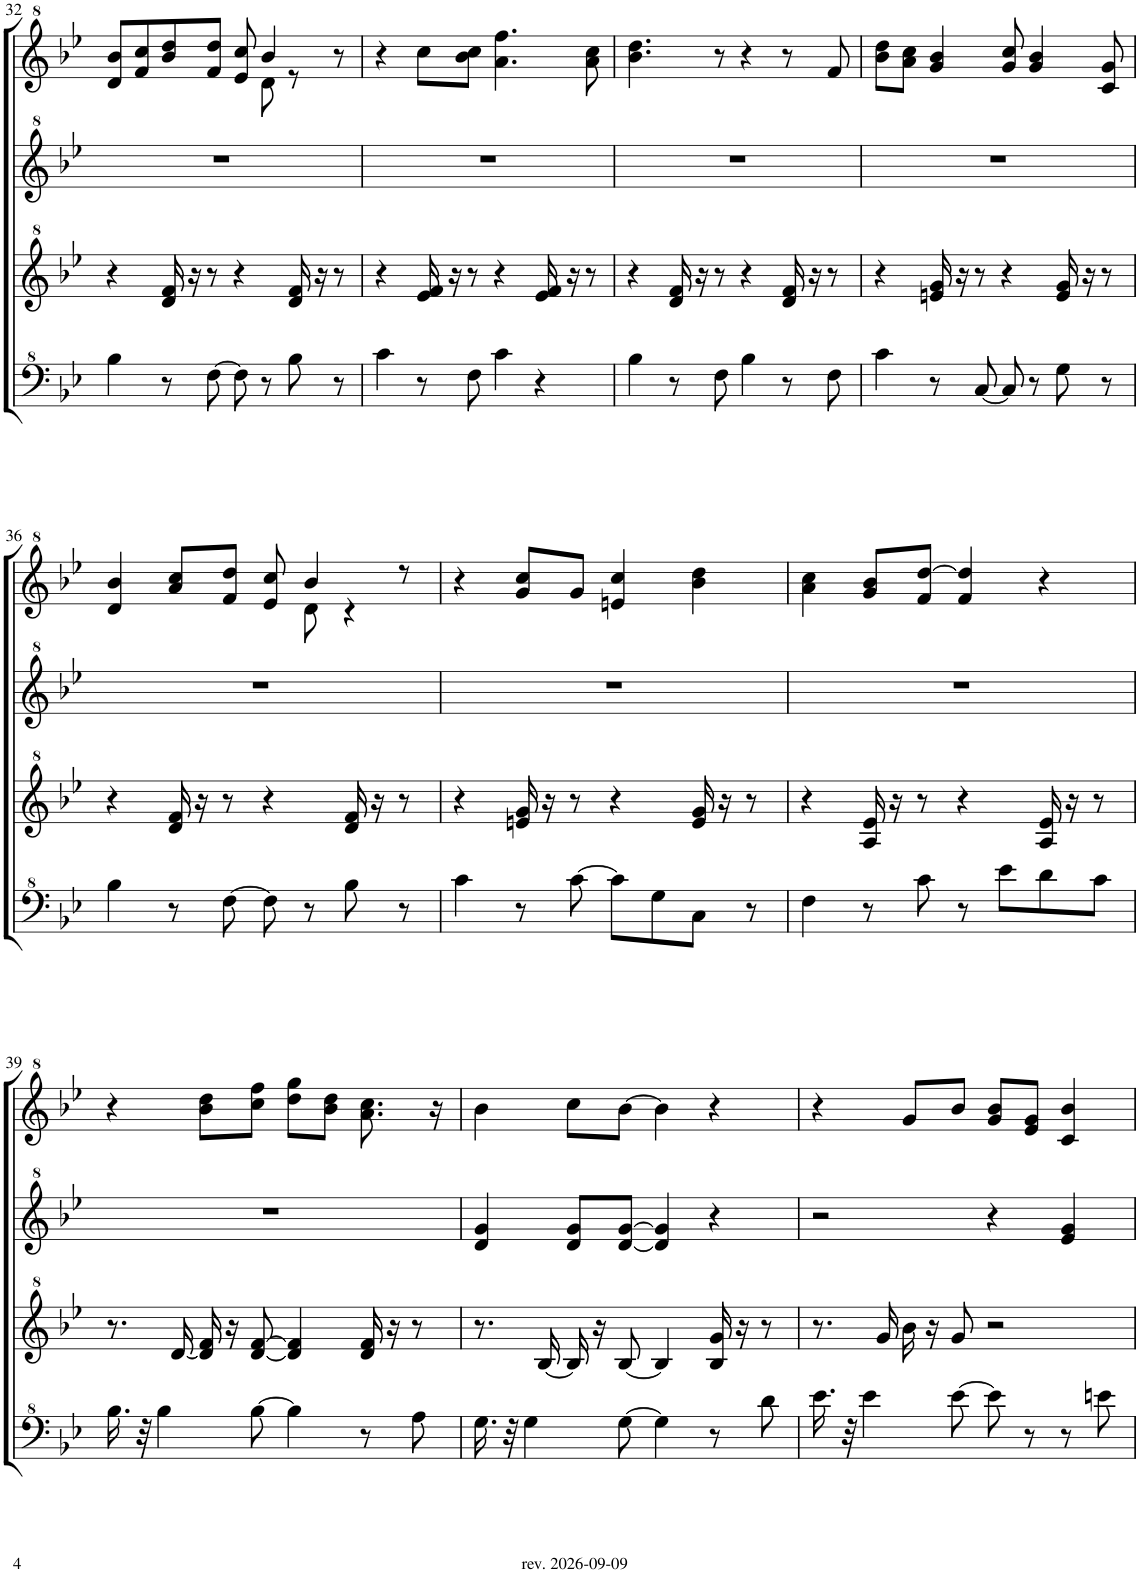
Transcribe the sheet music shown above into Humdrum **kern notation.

**kern	**kern	**kern	**kern
*part4	*part3	*part2	*part1
*staff4	*staff3	*staff2	*staff1
*I"パンフルート	*I"パンフルート	*I"パンフルート	*I"パンフルート
!!LO:PB:g=z
*clefF^4	*clefG^2	*clefG^2	*clefG^2
*k[b-e-]	*k[b-e-]	*k[b-e-]	*k[b-e-]
*M4/4	*M4/4	*M4/4	*M4/4
=32	=32	=32	=32
*	*	*	*^
4b-\	4r	1r	8dd/ 8bb-/L	8ryy
*	*	*	*v	*v
.	.	.	8ff/ 8ccc/
8r	16dd/ 16ff/	.	8bb-/ 8ddd/
.	16r	.	.
[8f\	8r	.	8ff/ 8ddd/J
8f\]	4r	.	8ee-/ 8ccc/
*	*	*	*^
8r	.	.	4bb-/	8dd\
8b-\	16dd/ 16ff/	.	.	8r
.	16r	.	.	.
8r	8r	.	8r	8ryy
*	*	*	*v	*v
=33	=33	=33	=33
4cc\	4r	1r	4r
8r	16ee-/ 16ff/	.	8ccc\L
.	16r	.	.
8f\	8r	.	8bb-\ 8ccc\J
4cc\	4r	.	4.aa\ 4.fff\
4r	16ee-/ 16ff/	.	.
.	16r	.	.
.	8r	.	8aa\ 8ccc\
=34	=34	=34	=34
4b-\	4r	1r	4.bb-\ 4.ddd\
8r	16dd/ 16ff/	.	.
.	16r	.	.
8f\	8r	.	8r
4b-\	4r	.	4r
8r	16dd/ 16ff/	.	8r
.	16r	.	.
8f\	8r	.	8ff/
=35	=35	=35	=35
4cc\	4r	1r	8bb-\ 8ddd\L
.	.	.	8aa\ 8ccc\J
8r	16een/ 16gg/	.	4gg/ 4bb-/
.	16r	.	.
[8c/	8r	.	.
8c/]	4r	.	8gg/ 8ccc/
8r	.	.	4gg/ 4bb-/
8g\	16ee/ 16gg/	.	.
.	16r	.	.
8r	8r	.	8cc/ 8gg/
!!LO:LB:g=z
=36	=36	=36	=36
*	*	*	*^
4b-\	4r	1r	4dd/ 4bb-/	8ryy
*	*	*	*v	*v
8r	16dd/ 16ff/	.	8aa/ 8ccc/L
.	16r	.	.
[8f\	8r	.	8ff/ 8ddd/J
8f\]	4r	.	8ee-/ 8ccc/
*	*	*	*^
8r	.	.	4bb-/	8dd\
8b-\	16dd/ 16ff/	.	.	4r
.	16r	.	.	.
8r	8r	.	8r	.
*	*	*	*v	*v
=37	=37	=37	=37
4cc\	4r	1r	4r
8r	16een/ 16gg/	.	8gg/ 8ccc/L
.	16r	.	.
[8cc\	8r	.	8gg/J
8cc\L]	4r	.	4een/ 4ccc/
8g\	.	.	.
8c\J	16ee/ 16gg/	.	4bb-\ 4ddd\
.	16r	.	.
8r	8r	.	.
=38	=38	=38	=38
4f\	4r	1r	4aa\ 4ccc\
8r	16a/ 16ee-/	.	8gg/ 8bb-/L
.	16r	.	.
8cc\	8r	.	8ff/ [8ddd/J
8r	4r	.	4ff/ 4ddd/]
8ee-\L	.	.	.
8dd\	16a/ 16ee-/	.	4r
.	16r	.	.
8cc\J	8r	.	.
!!LO:LB:g=z
=39	=39	=39	=39
16.b-\	8.r	1r	4r
32r	.	.	.
4b-\	.	.	.
.	[16dd/	.	.
.	16dd/] 16ff/	.	8bb-\ 8ddd\L
.	16r	.	.
[8b-\	[8dd/ [8ff/	.	8ccc\ 8fff\J
4b-\]	4dd/] 4ff/]	.	8ddd\ 8ggg\L
.	.	.	8bb-\ 8ddd\J
8r	16dd/ 16ff/	.	8.aa\ 8.ccc\
.	16r	.	.
8a\	8r	.	.
.	.	.	16r
=40	=40	=40	=40
16.g\	8.r	4dd/ 4gg/	4bb-\
32r	.	.	.
4g\	.	.	.
.	[16b-/	.	.
.	16b-/]	8dd/ 8gg/L	8ccc\L
.	16r	.	.
[8g\	[8b-/	[8dd/ [8gg/J	[8bb-\J
4g\]	4b-/]	4dd/] 4gg/]	4bb-\]
8r	16b-/ 16gg/	4r	4r
.	16r	.	.
8dd\	8r	.	.
=41	=41	=41	=41
16.ee-\	8.r	2r	4r
32r	.	.	.
4ee-\	.	.	.
.	16gg/	.	.
.	16bb-\	.	8gg/L
.	16r	.	.
[8ee-\	8gg/	.	8bb-/J
8ee-\]	2r	4r	8gg/ 8bb-/L
8r	.	.	8ee-/ 8gg/J
8r	.	4ee-/ 4gg/	4cc/ 4bb-/
8een\	.	.	.
=	=	=	=
*-	*-	*-	*-
